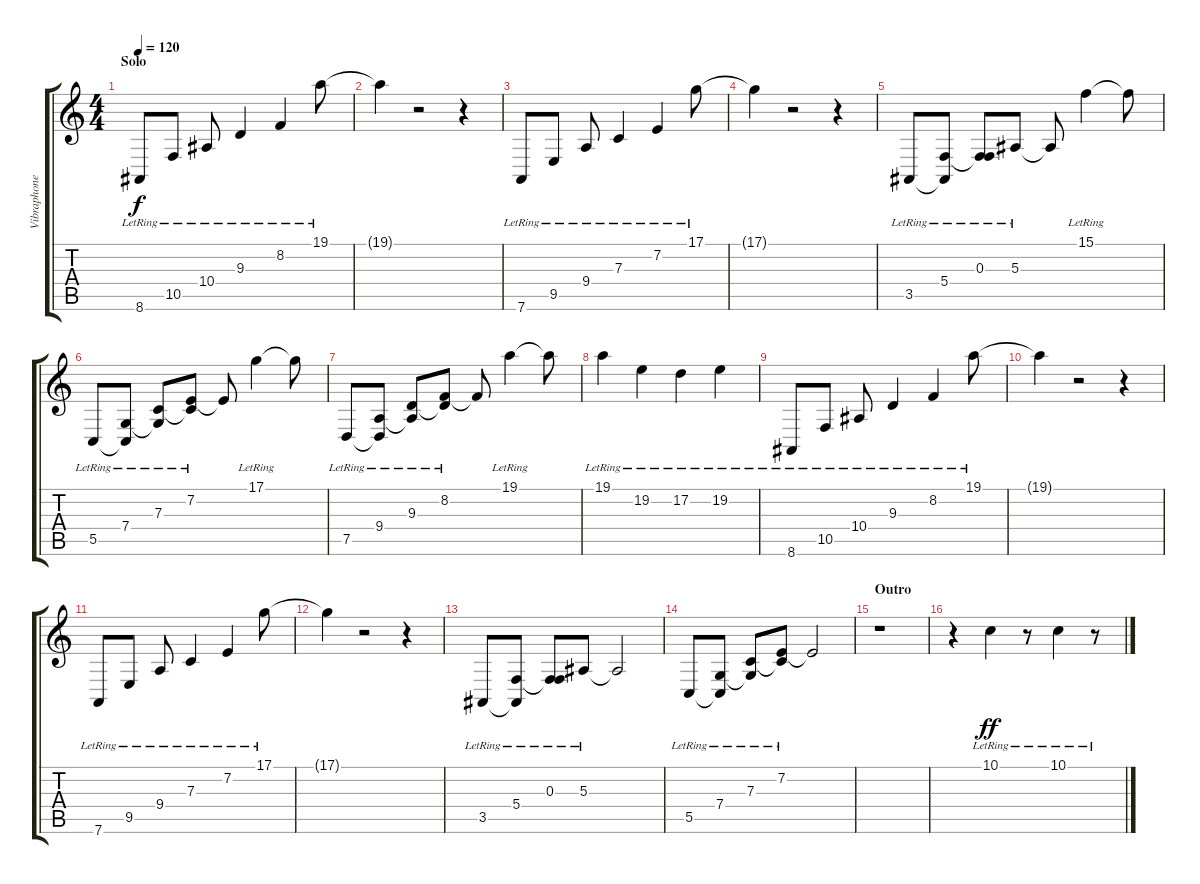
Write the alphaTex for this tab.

\track ("Vibraphone" "Vibraphone") {instrument vibraphone}
\staff {score tabs}
\tuning (D4 A3 F3 C3 G2 D2) {hide}
\ts (4 4)
\section ("" "Solo")
\tempo 120
\clef g2
\ks c
8.6{lr}.8{dy f} 10.5{lr}.8 10.4{lr}.8 9.3{lr}.4 8.2{lr}.4 19.1{lr}.8 |
19.1{t}.4 r.2 r.4 |
7.6{lr}.8 9.5{lr}.8 9.4{lr}.8 7.3{lr}.4 7.2{lr}.4 17.1{lr}.8 |
17.1{t}.4 r.2 r.4 |
3.5{lr}.8 (5.4{lr} 3.5{t}).8 (0.3{lr} 5.4{t}).8 5.3{lr}.8 5.3{t}.8 15.1{lr}.4 15.1{t}.8 |
5.5{lr}.8 (7.4{lr} 5.5{t}).8 (7.3{lr} 7.4{t}).8 (7.2{lr} 7.3{t}).8 7.2{t}.8 17.1{lr}.4 17.1{t}.8 |
7.5{lr}.8 (9.4{lr} 7.5{t}).8 (9.3{lr} 9.4{t}).8 (8.2{lr} 9.3{t}).8 8.2{t}.8 19.1{lr}.4 19.1{t}.8 |
19.1{lr}.4 19.2{lr}.4 17.2{lr}.4 19.2{lr}.4 |
8.6{lr}.8 10.5{lr}.8 10.4{lr}.8 9.3{lr}.4 8.2{lr}.4 19.1{lr}.8 |
19.1{t}.4 r.2 r.4 |
7.6{lr}.8 9.5{lr}.8 9.4{lr}.8 7.3{lr}.4 7.2{lr}.4 17.1{lr}.8 |
17.1{t}.4 r.2 r.4 |
3.5{lr}.8 (5.4{lr} 3.5{t}).8 (0.3{lr} 5.4{t}).8 5.3{lr}.8 5.3{t}.2 |
5.5{lr}.8 (7.4{lr} 5.5{t}).8 (7.3{lr} 7.4{t}).8 (7.2{lr} 7.3{t}).8 7.2{t}.2 |
\section ("" "Outro")
r.1 |
r.4 10.1{lr}.4{dy ff} r.8 10.1{lr}.4 r.8
